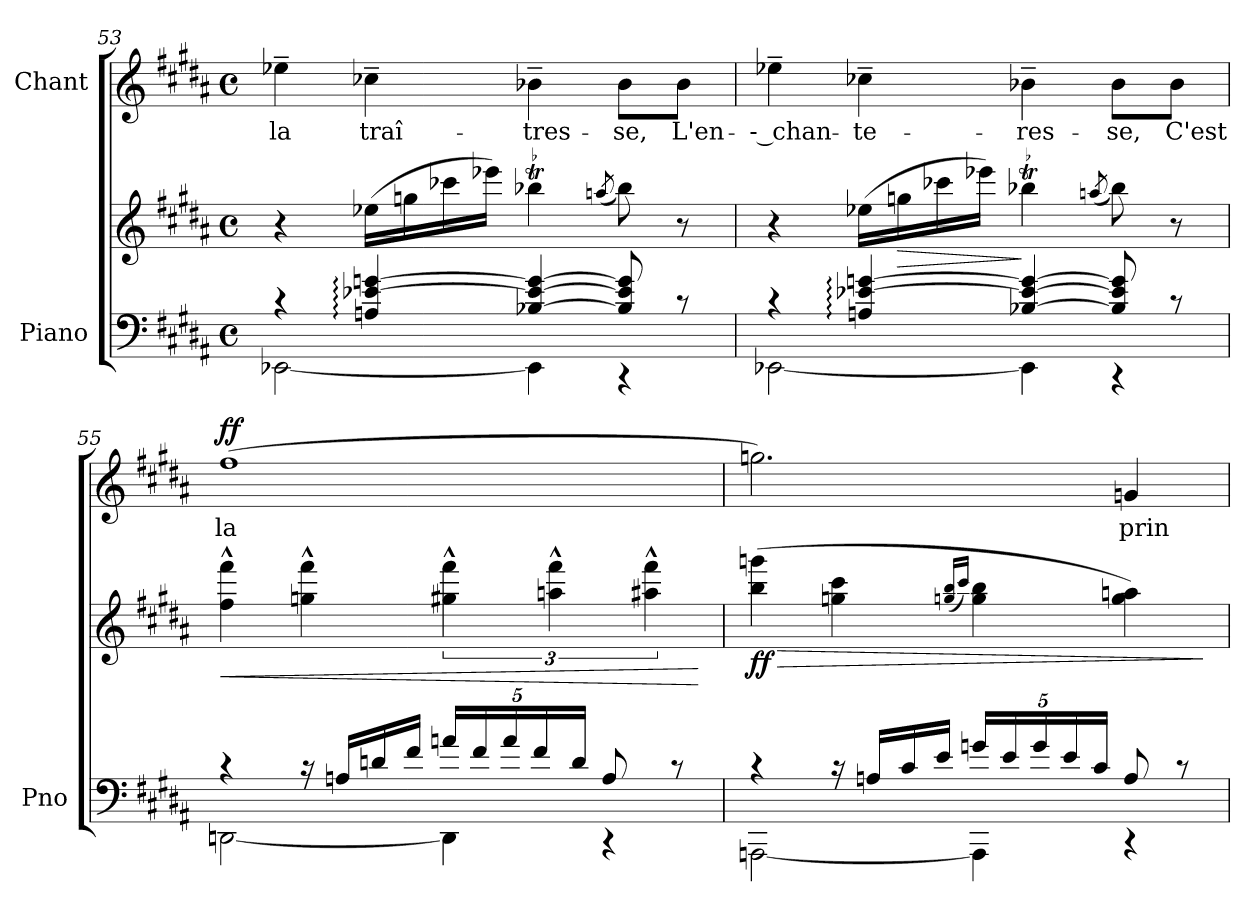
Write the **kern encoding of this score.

**kern	**kern	**dynam	**kern	**text	**dynam
*part2	*part2	*part2	*part1	*part1	*part1
*staff3	*staff2	*staff2/3	*staff1	*staff1	*staff1
*I"Piano	*	*	*I"Chant	*	*
*I'Pno	*	*	*	*	*
*clefF4	*clefG2	*	*clefG2	*	*
*k[f#c#g#d#a#]	*k[f#c#g#d#a#]	*	*k[f#c#g#d#a#]	*	*
*M4/4	*M4/4	*	*M4/4	*	*
*met(c)	*met(c)	*	*met(c)	*	*
=53	=53	=53	=53	=53	=53
*^	*	*	*	*	*
*	*^	*	*	*	*	*
!	!	!	!	!LO:DY:b	!	!LO:LY:b	!
!	!	!	!	!LO:DY:n=1:b	!	!	!
4r	[2EE-X\	4ryy	4r	other-dynamics f	4ee-X~\	la	.
!	!	!	!	!	!	!LO:LY:b	!
4An/: [4e-X/: [4gn/:	.	2.ryy	(>16ee-X\LL	.	4cc-X~\	traî-	.
.	.	.	16ggn\	.	.	.	.
.	.	.	16ccc-X\	.	.	.	.
.	.	.	16eee-X\JJ)	.	.	.	.
!	!	!	!LO:TR:acc=-	!	!	!LO:LY:b	!
[4B-X/ 4e-/_ 4g/_	4EE-\]	.	4bb-Xt\	.	4b-X~\	-tres-	.
.	.	.	(<8qaan/	.	.	.	.
!	!	!	!	!	!	!LO:LY:b	!
8B-/] 8e-/] 8g/]	4r	.	8bb-\)	.	8b-\L	-se,	.
!	!	!	!	!	!	!LO:LY:b	!
8r	.	.	8r	.	8b-\J	L'en-	.
!!LO:LB:g=z
=54	=54	=54	=54	=54	=54	=54	=54
!	!	!	!	!	!	!LO:LY:b	!
4r	[2EE-X\	4ryy	4r	.	4ee-X~\	-- chan-	.
!	!	!	!	!	!	!LO:LY:b	!
4An/: [4e-X/: [4gn/:	.	2.ryy	(>16ee-X\LL	.	4cc-X~\	-te-	.
!	!	!	!	!LO:HP:b	!	!	!
.	.	.	16ggn\	>	.	.	.
.	.	.	16ccc-X\	.	.	.	.
.	.	.	16eee-X\JJ)	.	.	.	.
!	!	!	!LO:TR:acc=-	!	!	!LO:LY:b	!
[4B-X/ 4e-/_ 4g/_	4EE-\]	.	4bb-Xt\	]	4b-X~\	-res-	.
.	.	.	(<8qaan/	.	.	.	.
!	!	!	!	!	!	!LO:LY:b	!
8B-/] 8e-/] 8g/]	4r	.	8bb-\)	.	8b-\L	-se,	.
!	!	!	!	!	!	!LO:LY:b	!
8r	.	.	8r	.	8b-\J	C'est	.
=55	=55	=55	=55	=55	=55	=55	=55
!	!	!	!	!LO:HP:b	!	!LO:LY:b	!
!	!	!	!	!LO:DY:n=1:b	!	!	!
!	!	!	!	!LO:DY:n=2:b	!	!	!LO:DY:a
4r	[2DDn\	4ryy	4ff#\^^ 4fff#\^^	< other-dynamics f	(>1ff#	la	ff
16r	.	2.ryy	4ggn\^^ 4fff#\^^	.	.	.	.
16An/LL	.	.	.	.	.	.	.
16dn/	.	.	.	.	.	.	.
16f#/JJ	.	.	.	.	.	.	.
20an/LL	4DD\]	.	6gg#X\^^ 6fff#\^^	.	.	.	.
20f#/	.	.	.	.	.	.	.
20a/	.	.	.	.	.	.	.
20f#/	.	.	.	.	.	.	.
.	.	.	6aan\^^ 6fff#\^^	.	.	.	.
20d/JJ	.	.	.	.	.	.	.
8A/	4r	.	.	.	.	.	.
.	.	.	6aa#X\^^ 6fff#\^^	.	.	.	.
8r	.	.	.	.	.	.	.
*v	*v	*v	*	*	*	*	*
.	.	[	.	.	.
!!LO:PB:g=z
=56	=56	=56	=56	=56	=56
*^	*	*	*	*	*
*	*^	*	*	*	*	*
!	!	!	!	!LO:HP:b	!	!	!
!	!	!	!	!LO:DY:n=1:b	!	!	!
4r	[2AAAn\	4ryy	(>4bb\ 4gggn\	> ff	2.ggn\)	.	.
16r	.	2.ryy	4ggn\ 4ccc#\	.	.	.	.
16An/LL	.	.	.	.	.	.	.
16c#/	.	.	.	.	.	.	.
16e/JJ	.	.	.	.	.	.	.
.	.	.	(<16qggn/ 16qbb/LL	.	.	.	.
.	.	.	16qccc#/JJ)	.	.	.	.
*Xbrackettup	*	*	*	*	*	*	*
20gn/LL	4AAA\]	.	4gg\ 4bb\	.	.	.	.
20e/	.	.	.	.	.	.	.
20g/	.	.	.	.	.	.	.
20e/	.	.	.	.	.	.	.
20c#/JJ	.	.	.	.	.	.	.
!	!	!	!	!	!	!LO:LY:b	!
8A/	4r	.	4gg\ 4aan\)	.	4gn/	prin-	.
8r	.	.	.	.	.	.	.
*v	*v	*v	*	*	*	*	*
.	.	]	.	.	.
=	=	=	=	=	=
*-	*-	*-	*-	*-	*-
